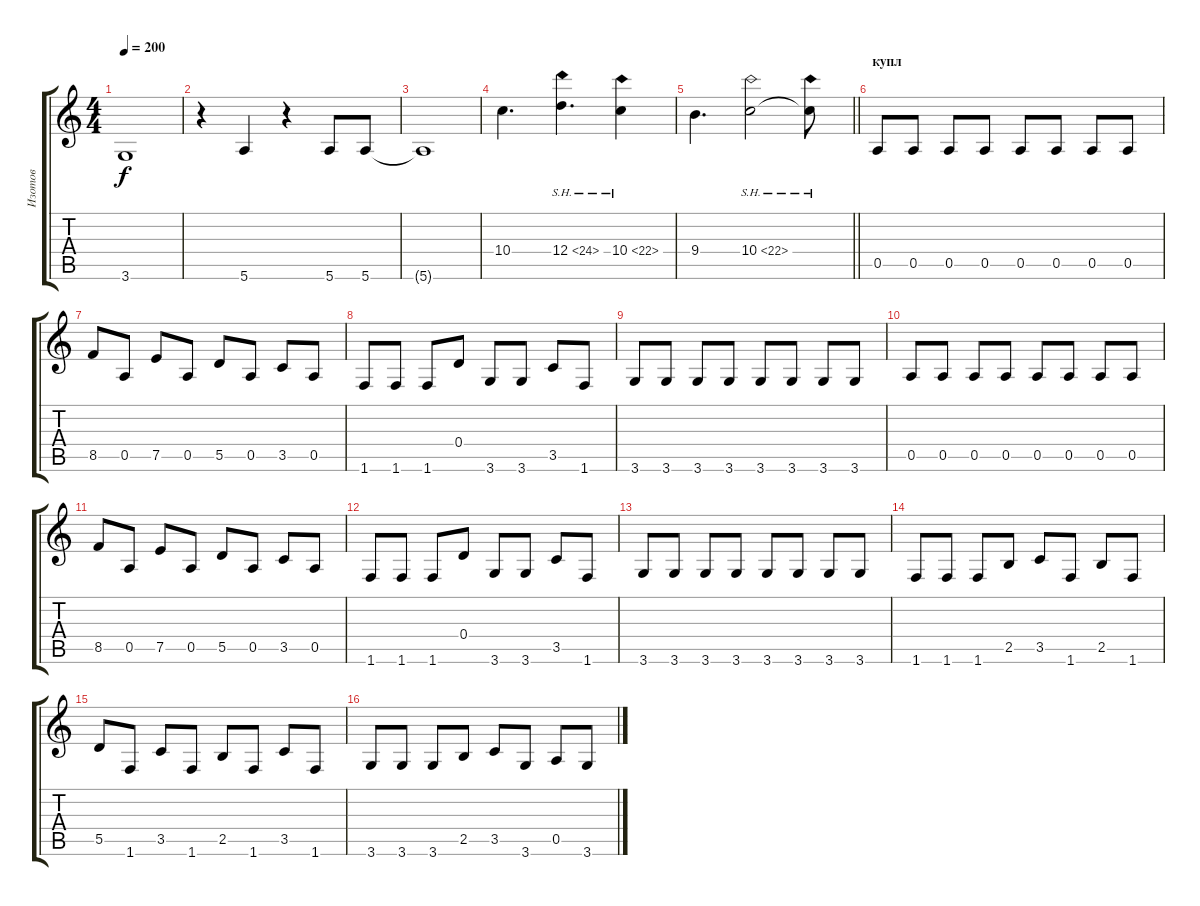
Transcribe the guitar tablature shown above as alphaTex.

\track ("Изотов" "Изотов") {instrument electricbasspick}
\staff {score tabs}
\tuning (E4 B3 G3 D3 A2 E2) {hide}
\ts (4 4)
\tempo 200
\clef g2
\ks c
3.6{t}.1{dy f} |
r.4 5.6.4 r.4 5.6.8 5.6.8 |
5.6{t}.1 |
10.4.4{d} 12.4{sh 12}.4{d} 10.4{sh 12}.4 |
\barLineRight lightlight
9.4.4{d} 10.4{sh 12}.2 10.4{sh 12 t}.8 |
\section ("" "купл")
0.5.8 0.5.8 0.5.8 0.5.8 0.5.8 0.5.8 0.5.8 0.5.8 |
8.5.8 0.5.8 7.5.8 0.5.8 5.5.8 0.5.8 3.5.8 0.5.8 |
1.6.8 1.6.8 1.6.8 0.4.8 3.6.8 3.6.8 3.5.8 1.6.8 |
3.6.8 3.6.8 3.6.8 3.6.8 3.6.8 3.6.8 3.6.8 3.6.8 |
0.5.8 0.5.8 0.5.8 0.5.8 0.5.8 0.5.8 0.5.8 0.5.8 |
8.5.8 0.5.8 7.5.8 0.5.8 5.5.8 0.5.8 3.5.8 0.5.8 |
1.6.8 1.6.8 1.6.8 0.4.8 3.6.8 3.6.8 3.5.8 1.6.8 |
3.6.8 3.6.8 3.6.8 3.6.8 3.6.8 3.6.8 3.6.8 3.6.8 |
1.6.8 1.6.8 1.6.8 2.5.8 3.5.8 1.6.8 2.5.8 1.6.8 |
5.5.8 1.6.8 3.5.8 1.6.8 2.5.8 1.6.8 3.5.8 1.6.8 |
3.6.8 3.6.8 3.6.8 2.5.8 3.5.8 3.6.8 0.5.8 3.6.8
